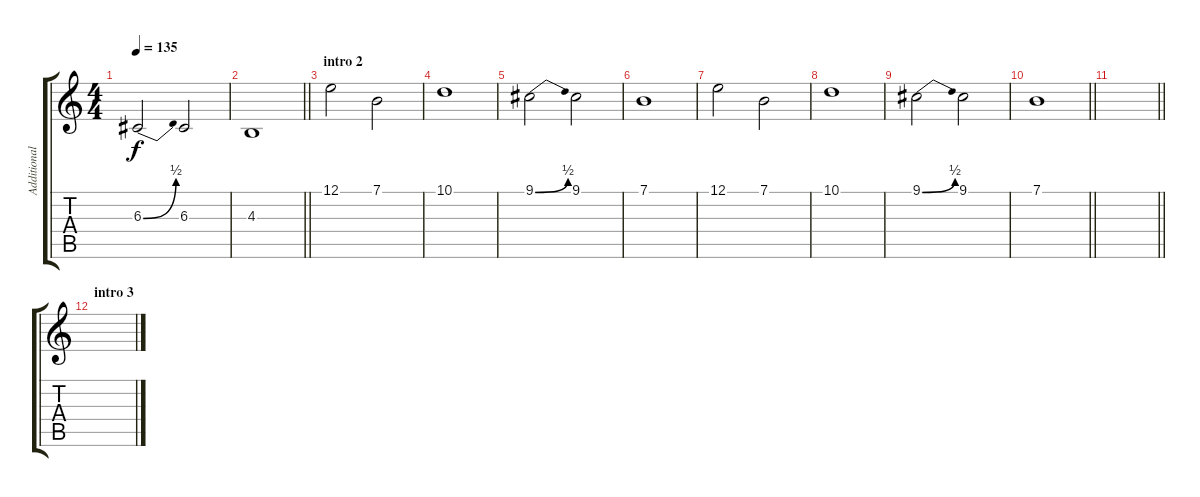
\track ("Additional Brass" "Additional") {instrument trombone}
\staff {score tabs}
\tuning (E4 B3 G3 D3 A2 E2) {hide}
\ts (4 4)
\tempo 135
\clef g2
\ks c
6.3{be (bend 0 0 60 2)}.2{dy f} 6.3.2 |
\barLineRight lightlight
4.3.1 |
\section ("" "intro 2")
12.1.2 7.1.2 |
10.1.1 |
9.1{be (bend 0 0 60 2)}.2 9.1.2 |
7.1.1 |
12.1.2 7.1.2 |
10.1.1 |
9.1{be (bend 0 0 60 2)}.2 9.1.2 |
\barLineRight lightlight
7.1.1 |
\barLineRight lightlight
|
\section ("" "intro 3")
